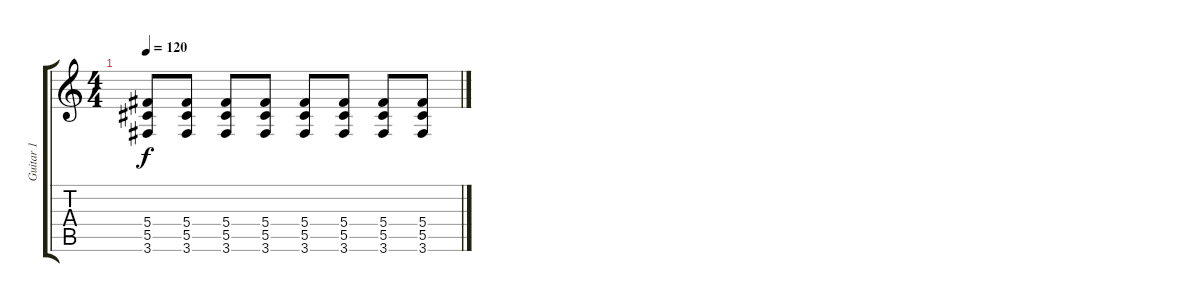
\track ("Guitar 1" "Guitar 1") {instrument distortionguitar}
\staff {score tabs}
\tuning (Eb4 Bb3 Gb3 Db3 Ab2 Eb2) {hide}
\ts (4 4)
\tempo 120
\clef g2
\ks c
(5.4 5.5 3.6).8{dy f} (5.4 5.5 3.6).8 (5.4 5.5 3.6).8 (5.4 5.5 3.6).8 (5.4 5.5 3.6).8 (5.4 5.5 3.6).8 (5.4 5.5 3.6).8 (5.4 5.5 3.6).8
